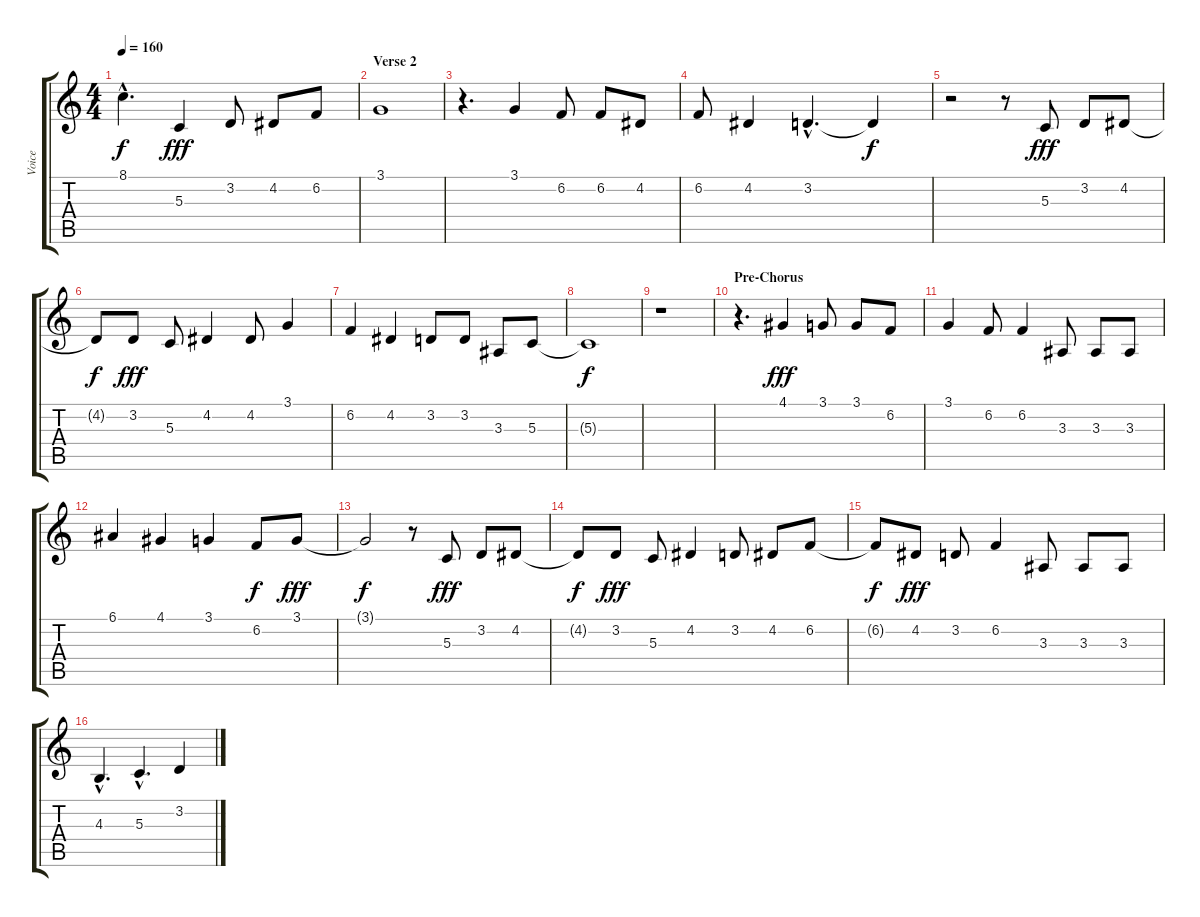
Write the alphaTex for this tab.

\track ("Voice" "Voice") {instrument electricpiano2}
\staff {score tabs}
\tuning (E4 B3 G3 D3 A2 E2) {hide}
\ts (4 4)
\tempo 160
\clef g2
\ks c
8.1{hac t}.4{d dy f} 5.3.4{dy fff} 3.2.8 4.2.8 6.2.8 |
\section ("" "Verse 2")
3.1.1 |
r.4{d} 3.1.4 6.2.8 6.2.8 4.2.8 |
6.2.8 4.2.4 3.2{hac}.4{d} 3.2{t}.4{dy f} |
r.2 r.8 5.3.8{dy fff} 3.2.8 4.2.8 |
4.2{t}.8{dy f} 3.2.8{dy fff} 5.3.8 4.2.4 4.2.8 3.1.4 |
6.2.4 4.2.4 3.2.8 3.2.8 3.3.8 5.3.8 |
5.3{t}.1{dy f} |
r.1 |
\section ("" "Pre-Chorus")
r.4{d} 4.1.4{dy fff} 3.1.8 3.1.8 6.2.8 |
3.1.4 6.2.8 6.2.4 3.3.8 3.3.8 3.3.8 |
6.1.4 4.1.4 3.1.4 6.2.8{dy f} 3.1.8{dy fff} |
3.1{t}.2{dy f} r.8 5.3.8{dy fff} 3.2.8 4.2.8 |
4.2{t}.8{dy f} 3.2.8{dy fff} 5.3.8 4.2.4 3.2.8 4.2.8 6.2.8 |
6.2{t}.8{dy f} 4.2.8{dy fff} 3.2.8 6.2.4 3.3.8 3.3.8 3.3.8 |
4.3{hac}.4{d} 5.3{hac}.4{d} 3.2.4
